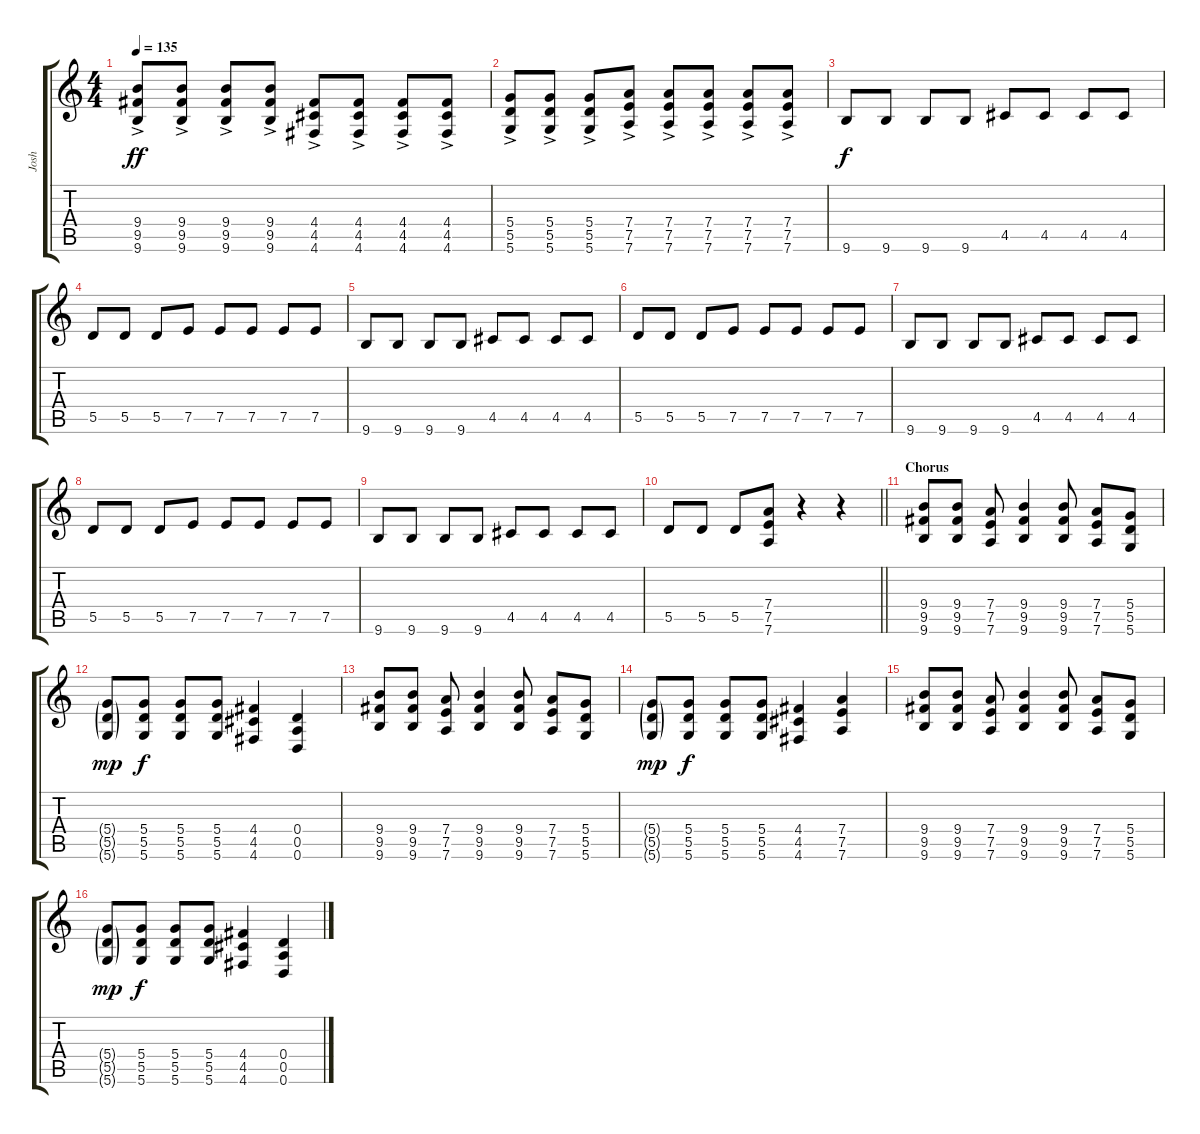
\track ("Josh" "Josh") {instrument overdrivenguitar}
\staff {score tabs}
\tuning (E4 B3 G3 D3 A2 D2) {hide}
\ts (4 4)
\tempo 135
\clef g2
\ks c
(9.4{ac} 9.5{ac} 9.6{ac}).8{dy ff} (9.4{ac} 9.5{ac} 9.6{ac}).8 (9.4{ac} 9.5{ac} 9.6{ac}).8 (9.4{ac} 9.5{ac} 9.6{ac}).8 (4.4{ac} 4.5{ac} 4.6{ac}).8 (4.4{ac} 4.5{ac} 4.6{ac}).8 (4.4{ac} 4.5{ac} 4.6{ac}).8 (4.4{ac} 4.5{ac} 4.6{ac}).8 |
(5.4{ac} 5.5{ac} 5.6{ac}).8 (5.4{ac} 5.5{ac} 5.6{ac}).8 (5.4{ac} 5.5{ac} 5.6{ac}).8 (7.4{ac} 7.5{ac} 7.6{ac}).8 (7.4{ac} 7.5{ac} 7.6{ac}).8 (7.4{ac} 7.5{ac} 7.6{ac}).8 (7.4{ac} 7.5{ac} 7.6{ac}).8 (7.4{ac} 7.5{ac} 7.6{ac}).8 |
9.6.8{dy f} 9.6.8 9.6.8 9.6.8 4.5.8 4.5.8 4.5.8 4.5.8 |
5.5.8 5.5.8 5.5.8 7.5.8 7.5.8 7.5.8 7.5.8 7.5.8 |
9.6.8 9.6.8 9.6.8 9.6.8 4.5.8 4.5.8 4.5.8 4.5.8 |
5.5.8 5.5.8 5.5.8 7.5.8 7.5.8 7.5.8 7.5.8 7.5.8 |
9.6.8 9.6.8 9.6.8 9.6.8 4.5.8 4.5.8 4.5.8 4.5.8 |
5.5.8 5.5.8 5.5.8 7.5.8 7.5.8 7.5.8 7.5.8 7.5.8 |
9.6.8 9.6.8 9.6.8 9.6.8 4.5.8 4.5.8 4.5.8 4.5.8 |
\barLineRight lightlight
5.5.8 5.5.8 5.5.8 (7.4 7.5 7.6).8 r.4 r.4 |
\section ("" "Chorus")
(9.4 9.5 9.6).8 (9.4 9.5 9.6).8 (7.4 7.5 7.6).8 (9.4 9.5 9.6).4 (9.4 9.5 9.6).8 (7.4 7.5 7.6).8 (5.4 5.5 5.6).8 |
(5.4{g} 5.5{g} 5.6{g}).8{dy mp} (5.4 5.5 5.6).8{dy f} (5.4 5.5 5.6).8 (5.4 5.5 5.6).8 (4.4 4.5 4.6).4 (0.4 0.5 0.6).4 |
(9.4 9.5 9.6).8 (9.4 9.5 9.6).8 (7.4 7.5 7.6).8 (9.4 9.5 9.6).4 (9.4 9.5 9.6).8 (7.4 7.5 7.6).8 (5.4 5.5 5.6).8 |
(5.4{g} 5.5{g} 5.6{g}).8{dy mp} (5.4 5.5 5.6).8{dy f} (5.4 5.5 5.6).8 (5.4 5.5 5.6).8 (4.4 4.5 4.6).4 (7.4 7.5 7.6).4 |
(9.4 9.5 9.6).8 (9.4 9.5 9.6).8 (7.4 7.5 7.6).8 (9.4 9.5 9.6).4 (9.4 9.5 9.6).8 (7.4 7.5 7.6).8 (5.4 5.5 5.6).8 |
(5.4{g} 5.5{g} 5.6{g}).8{dy mp} (5.4 5.5 5.6).8{dy f} (5.4 5.5 5.6).8 (5.4 5.5 5.6).8 (4.4 4.5 4.6).4 (0.4 0.5 0.6).4
